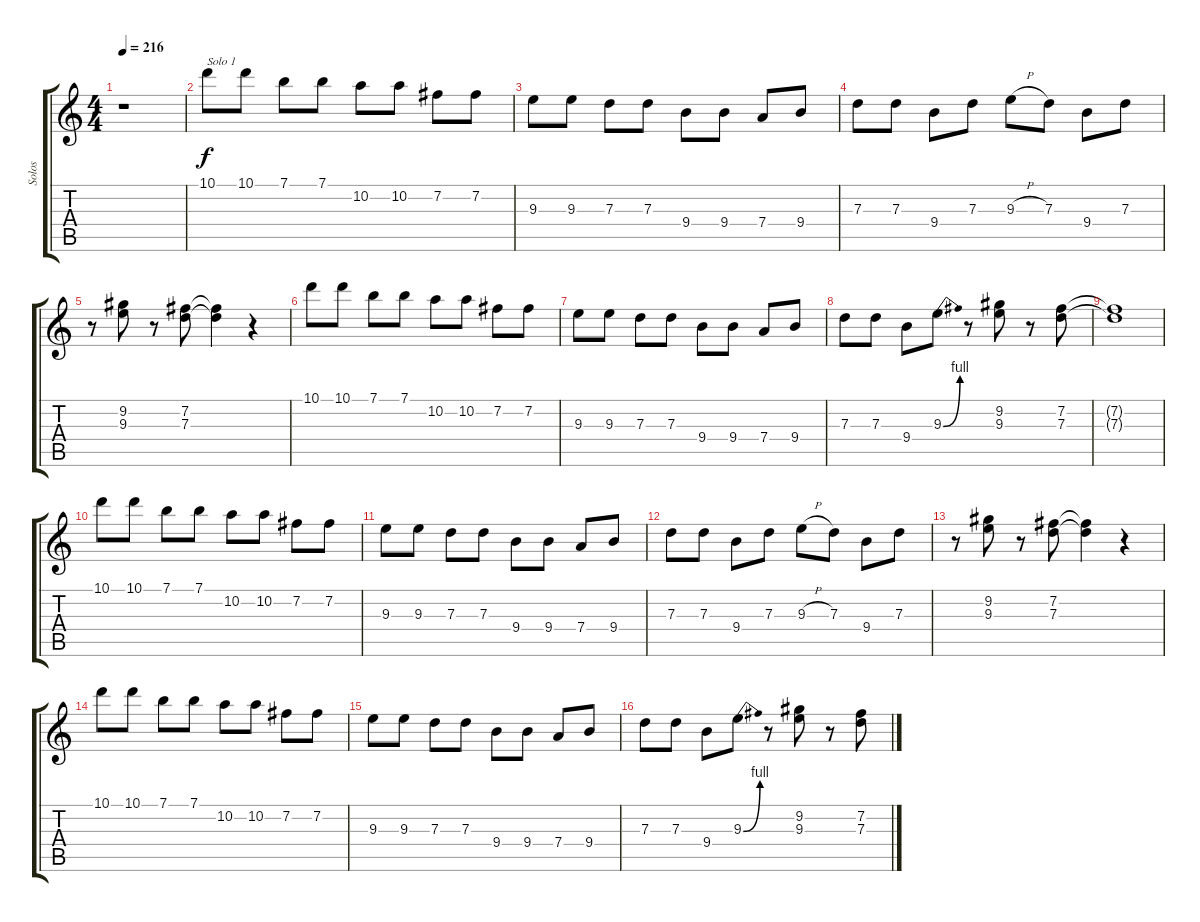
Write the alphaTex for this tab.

\track ("Solos" "Solos") {instrument acousticguitarsteel}
\staff {score tabs}
\tuning (E4 B3 G3 D3 A2 E2) {hide}
\ts (4 4)
\tempo 216
\clef g2
\ks c
r.1{dy f} |
10.1.8{txt "Solo 1" volume 14} 10.1.8 7.1.8 7.1.8 10.2.8 10.2.8 7.2.8 7.2.8 |
9.3.8 9.3.8 7.3.8 7.3.8 9.4.8 9.4.8 7.4.8 9.4.8 |
7.3.8 7.3.8 9.4.8 7.3.8 9.3{h}.8 7.3.8 9.4.8 7.3.8 |
r.8 (9.2 9.3).8 r.8 (7.2 7.3).8 (7.2{t} 7.3{t}).4 r.4 |
10.1.8 10.1.8 7.1.8 7.1.8 10.2.8 10.2.8 7.2.8 7.2.8 |
9.3.8 9.3.8 7.3.8 7.3.8 9.4.8 9.4.8 7.4.8 9.4.8 |
7.3.8 7.3.8 9.4.8 9.3{be (bend 0 0 60 4)}.8 r.8 (9.2 9.3).8 r.8 (7.2 7.3).8 |
(7.2{t} 7.3{t}).1 |
10.1.8 10.1.8 7.1.8 7.1.8 10.2.8 10.2.8 7.2.8 7.2.8 |
9.3.8 9.3.8 7.3.8 7.3.8 9.4.8 9.4.8 7.4.8 9.4.8 |
7.3.8 7.3.8 9.4.8 7.3.8 9.3{h}.8 7.3.8 9.4.8 7.3.8 |
r.8 (9.2 9.3).8 r.8 (7.2 7.3).8 (7.2{t} 7.3{t}).4 r.4 |
10.1.8 10.1.8 7.1.8 7.1.8 10.2.8 10.2.8 7.2.8 7.2.8 |
9.3.8 9.3.8 7.3.8 7.3.8 9.4.8 9.4.8 7.4.8 9.4.8 |
7.3.8 7.3.8 9.4.8 9.3{be (bend 0 0 60 4)}.8 r.8 (9.2 9.3).8 r.8 (7.2 7.3).8
